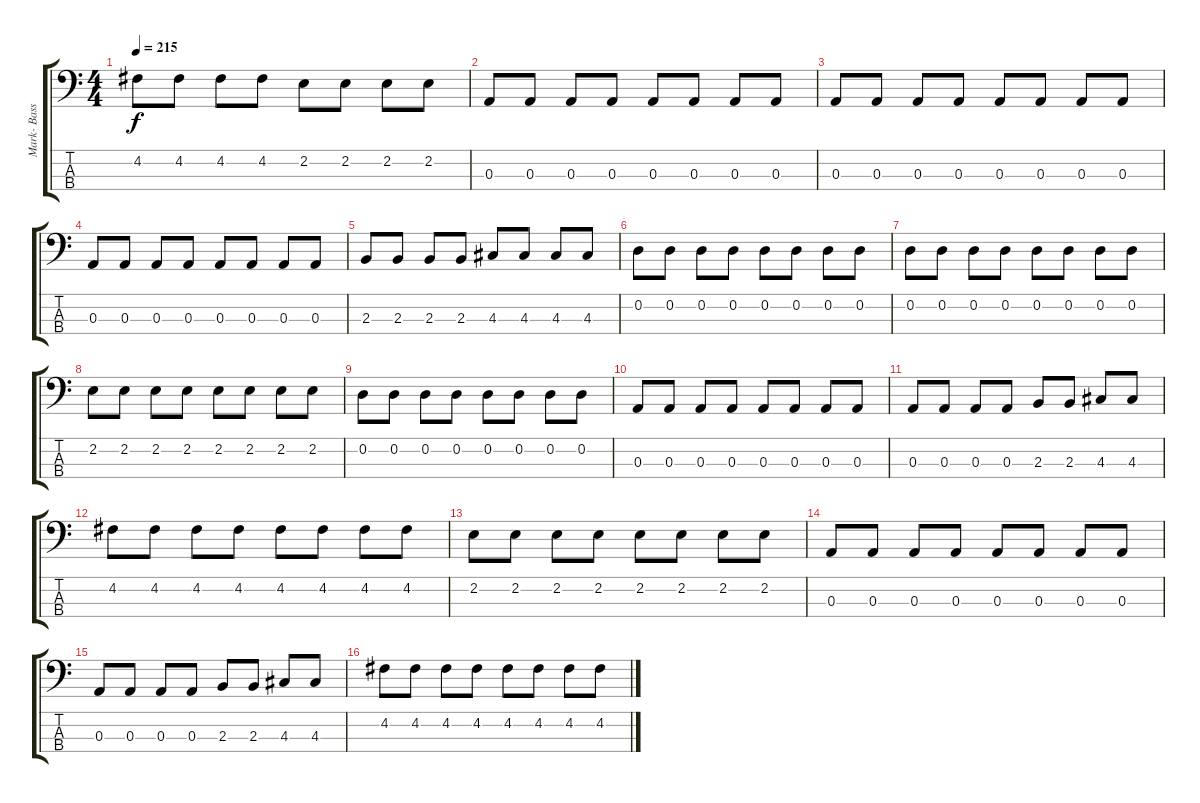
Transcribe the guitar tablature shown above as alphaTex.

\track ("Mark- Bass" "Mark- Bass") {instrument electricbassfinger}
\staff {score tabs}
\tuning (G2 D2 A1 E1) {hide}
\ts (4 4)
\tempo 215
\clef f4
\ks c
4.2.8{dy f} 4.2.8 4.2.8 4.2.8 2.2.8 2.2.8 2.2.8 2.2.8 |
0.3.8 0.3.8 0.3.8 0.3.8 0.3.8 0.3.8 0.3.8 0.3.8 |
0.3.8 0.3.8 0.3.8 0.3.8 0.3.8 0.3.8 0.3.8 0.3.8 |
0.3.8 0.3.8 0.3.8 0.3.8 0.3.8 0.3.8 0.3.8 0.3.8 |
2.3.8 2.3.8 2.3.8 2.3.8 4.3.8 4.3.8 4.3.8 4.3.8 |
0.2.8 0.2.8 0.2.8 0.2.8 0.2.8 0.2.8 0.2.8 0.2.8 |
0.2.8 0.2.8 0.2.8 0.2.8 0.2.8 0.2.8 0.2.8 0.2.8 |
2.2.8 2.2.8 2.2.8 2.2.8 2.2.8 2.2.8 2.2.8 2.2.8 |
0.2.8 0.2.8 0.2.8 0.2.8 0.2.8 0.2.8 0.2.8 0.2.8 |
0.3.8 0.3.8 0.3.8 0.3.8 0.3.8 0.3.8 0.3.8 0.3.8 |
0.3.8 0.3.8 0.3.8 0.3.8 2.3.8 2.3.8 4.3.8 4.3.8 |
4.2.8 4.2.8 4.2.8 4.2.8 4.2.8 4.2.8 4.2.8 4.2.8 |
2.2.8 2.2.8 2.2.8 2.2.8 2.2.8 2.2.8 2.2.8 2.2.8 |
0.3.8 0.3.8 0.3.8 0.3.8 0.3.8 0.3.8 0.3.8 0.3.8 |
0.3.8 0.3.8 0.3.8 0.3.8 2.3.8 2.3.8 4.3.8 4.3.8 |
4.2.8 4.2.8 4.2.8 4.2.8 4.2.8 4.2.8 4.2.8 4.2.8
